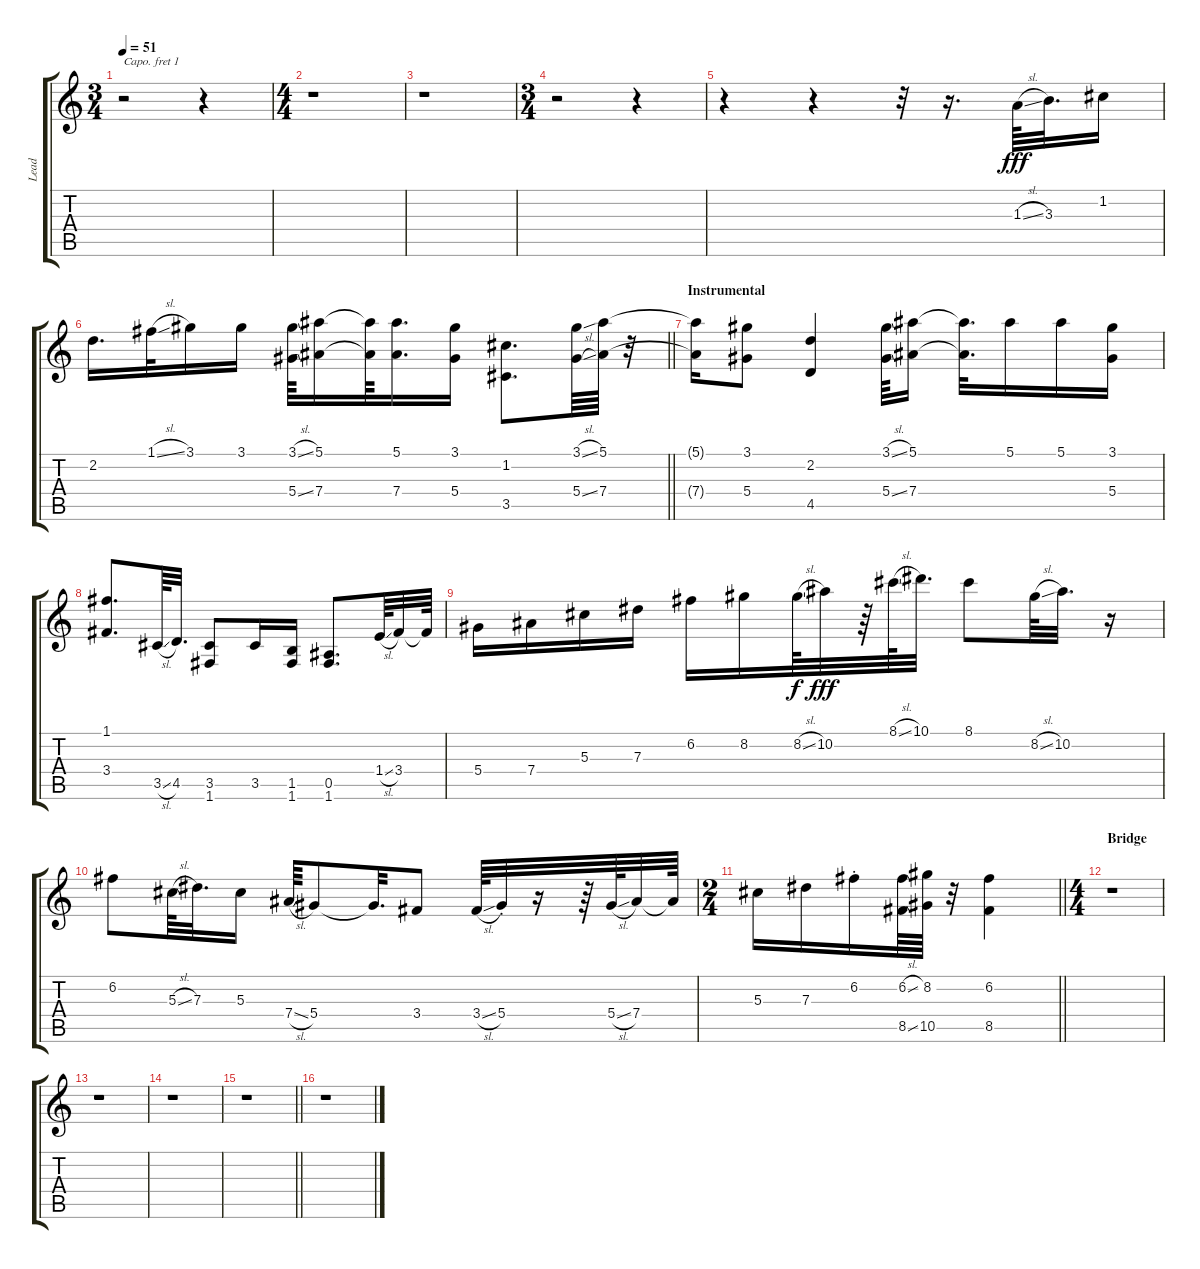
\track ("Lead" "Lead") {instrument acousticguitarsteel}
\staff {score tabs}
\capo 1
\tuning (E4 B3 G3 D3 A2 E2) {hide}
\ts (3 4)
\tempo 51
\clef g2
\ks c
r.2{dy fff} r.4 |
\ts (4 4)
r.1 |
r.1 |
\ts (3 4)
r.2 r.4 |
r.4 r.4 r.32 r.16{d} 1.3{sl}.64 3.3.32{d} 1.2.16 |
\barLineRight lightlight
2.2.16{d} 1.1{sl}.32 3.1.16 3.1.16 (3.1{sl} 5.4{sl}).64 (5.1 7.4).16 (5.1{t} 7.4{t}).64 (5.1 7.4).16{d} (3.1 5.4).16 (1.2 3.5).8{d} (3.1{sl} 5.4{sl}).64 (5.1 7.4).64 r.32 |
\section ("" "Instrumental")
(5.1{t} 7.4{t}).16 (3.1 5.4).8 (2.2 4.5).4 (3.1{sl} 5.4{sl}).64 (5.1 7.4).16 (5.1{t} 7.4{t}).32{d} 5.1.16 5.1.16 (3.1 5.4).16 |
(1.1 3.4).8{d} 3.5{sl}.64 4.5.32{d} (3.5 1.6).8 3.5.16 (1.5 1.6).16 (0.5 1.6).8{d} 1.4{sl}.64 3.4.32 3.4{t}.64 |
5.4.16 7.4.16 5.3.16 7.3.16 6.2.16 8.2.16 8.2{sl}.64{dy f} 10.2.32{dy fff} r.64 8.1{sl}.64 10.1.32{d} 8.1.8 8.2{sl}.64 10.2.32{d} r.16 |
6.2.8 5.3{sl}.64 7.3.32{d} 5.3.16 7.4{sl}.64 5.4.8 5.4{t}.32{d} 3.4.8 3.4{sl}.64 5.4{st}.32 r.16 r.64 5.4{sl}.64 7.4.32 7.4{t}.64 |
\ts (2 4)
\barLineRight lightlight
5.3.16 7.3.16 6.2{st}.16 (6.2{sl} 8.5{sl}).64 (8.2 10.5).64 r.32 (6.2 8.5).4 |
\ts (4 4)
\section ("" "Bridge")
r.1 |
r.1 |
r.1 |
\barLineRight lightlight
r.1 |
r.1
